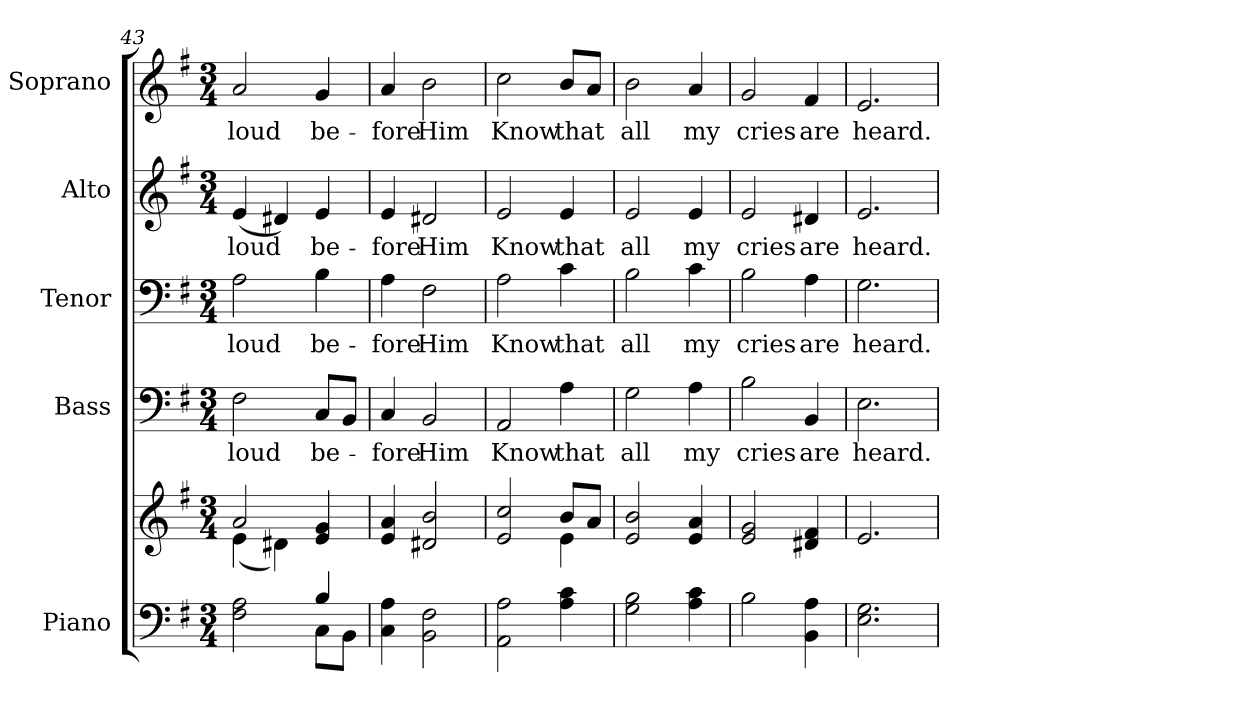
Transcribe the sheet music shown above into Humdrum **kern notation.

**kern	**kern	**kern	**text	**kern	**text	**kern	**text	**kern	**text
*part5	*part5	*part4	*part4	*part3	*part3	*part2	*part2	*part1	*part1
*staff6	*staff5	*staff4	*staff4	*staff3	*staff3	*staff2	*staff2	*staff1	*staff1
*I"Piano	*	*I"Bass	*	*I"Tenor	*	*I"Alto	*	*I"Soprano	*
*I'Pno.	*	*I'B.	*	*I'T.	*	*I'A.	*	*I'S.	*
*clefF4	*clefG2	*clefF4	*	*clefF4	*	*clefG2	*	*clefG2	*
*k[f#]	*k[f#]	*k[f#]	*	*k[f#]	*	*k[f#]	*	*k[f#]	*
*G:	*G:	*G:	*	*G:	*	*G:	*	*G:	*
*M3/4	*M3/4	*M3/4	*	*M3/4	*	*M3/4	*	*M3/4	*
=43	=43	=43	=43	=43	=43	=43	=43	=43	=43
*^	*^	*	*	*	*	*	*	*	*
!	!	!	!	!	!LO:LY:b:color=#000000	!	!	!	!	!	!
!	!	!	!	!	!	!	!LO:LY:b:color=#000000	!	!	!	!
!	!	!	!	!	!	!	!	!	!LO:LY:b:color=#000000	!	!
!	!	!	!	!	!	!	!	!	!	!	!LO:LY:b:color=#000000
2F#i\ 2Ai	2ryy	2ai/	(4ei\	2F#i\	-loud	2Ai\	-loud	(4ei/	-loud	2ai/	-loud
.	.	.	4d#Xi\)	.	.	.	.	4d#Xi/)	.	.	.
!	!	!	!	!	!LO:LY:b:color=#000000	!	!	!	!	!	!
!	!	!	!	!	!	!	!LO:LY:b:color=#000000	!	!	!	!
!	!	!	!	!	!	!	!	!	!LO:LY:b:color=#000000	!	!
!	!	!	!	!	!	!	!	!	!	!	!LO:LY:b:color=#000000
4Bi/	8Ci\L	4ei/ 4gi	4ryy	8Ci/L	be-	4Bi\	be-	4ei/	be-	4gi/	be-
.	8BBi\J	.	.	8BBi/J	.	.	.	.	.	.	.
*v	*v	*	*	*	*	*	*	*	*	*	*
*	*v	*v	*	*	*	*	*	*	*	*
=44	=44	=44	=44	=44	=44	=44	=44	=44	=44
*^	*	*	*	*	*	*	*	*	*
!	!	!	!	!LO:LY:b:color=#000000	!	!	!	!	!	!
*v	*v	*	*	*	*	*	*	*	*	*
*^	*	*	*	*	*	*	*	*	*
!	!	!	!	!	!	!LO:LY:b:color=#000000	!	!	!	!
*v	*v	*	*	*	*	*	*	*	*	*
*^	*	*	*	*	*	*	*	*	*
!	!	!	!	!	!	!	!	!LO:LY:b:color=#000000	!	!
*v	*v	*	*	*	*	*	*	*	*	*
*^	*	*	*	*	*	*	*	*	*
!	!	!	!	!	!	!	!	!	!	!LO:LY:b:color=#000000
*v	*v	*	*	*	*	*	*	*	*	*
4Ci\ 4Ai	4ei/ 4ai	4Ci/	-fore	4Ai\	-fore	4ei/	-fore	4ai/	-fore
!	!	!	!LO:LY:b:color=#000000	!	!	!	!	!	!
!	!	!	!	!	!LO:LY:b:color=#000000	!	!	!	!
!	!	!	!	!	!	!	!LO:LY:b:color=#000000	!	!
!	!	!	!	!	!	!	!	!	!LO:LY:b:color=#000000
2BBi\ 2F#i	2d#Xi/ 2bi	2BBi/	Him	2F#i\	Him	2d#Xi/	Him	2bi\	Him
=45	=45	=45	=45	=45	=45	=45	=45	=45	=45
*	*^	*	*	*	*	*	*	*	*
!	!	!	!	!LO:LY:b:color=#000000	!	!	!	!	!	!
!	!	!	!	!	!	!LO:LY:b:color=#000000	!	!	!	!
!	!	!	!	!	!	!	!	!LO:LY:b:color=#000000	!	!
!	!	!	!	!	!	!	!	!	!	!LO:LY:b:color=#000000
2AAi\ 2Ai	2ei/ 2cci	2ryy	2AAi/	Know	2Ai\	Know	2ei/	Know	2cci\	Know
!	!	!	!	!LO:LY:b:color=#000000	!	!	!	!	!	!
!	!	!	!	!	!	!LO:LY:b:color=#000000	!	!	!	!
!	!	!	!	!	!	!	!	!LO:LY:b:color=#000000	!	!
!	!	!	!	!	!	!	!	!	!	!LO:LY:b:color=#000000
4Ai\ 4ci	8bi/L	4ei\	4Ai\	that	4ci\	that	4ei/	that	8bi/L	that
.	8ai/J	.	.	.	.	.	.	.	8ai/J	.
*	*v	*v	*	*	*	*	*	*	*	*
=46	=46	=46	=46	=46	=46	=46	=46	=46	=46
!	!	!	!LO:LY:b:color=#000000	!	!	!	!	!	!
!	!	!	!	!	!LO:LY:b:color=#000000	!	!	!	!
!	!	!	!	!	!	!	!LO:LY:b:color=#000000	!	!
!	!	!	!	!	!	!	!	!	!LO:LY:b:color=#000000
2Gi\ 2Bi	2ei/ 2bi	2Gi\	all	2Bi\	all	2ei/	all	2bi\	all
!	!	!	!LO:LY:b:color=#000000	!	!	!	!	!	!
!	!	!	!	!	!LO:LY:b:color=#000000	!	!	!	!
!	!	!	!	!	!	!	!LO:LY:b:color=#000000	!	!
!	!	!	!	!	!	!	!	!	!LO:LY:b:color=#000000
4Ai\ 4ci	4ei/ 4ai	4Ai\	my	4ci\	my	4ei/	my	4ai/	my
=47	=47	=47	=47	=47	=47	=47	=47	=47	=47
!	!	!	!LO:LY:b:color=#000000	!	!	!	!	!	!
!	!	!	!	!	!LO:LY:b:color=#000000	!	!	!	!
!	!	!	!	!	!	!	!LO:LY:b:color=#000000	!	!
!	!	!	!	!	!	!	!	!	!LO:LY:b:color=#000000
2Bi\	2ei/ 2gi	2Bi\	cries	2Bi\	cries	2ei/	cries	2gi/	cries
!	!	!	!LO:LY:b:color=#000000	!	!	!	!	!	!
!	!	!	!	!	!LO:LY:b:color=#000000	!	!	!	!
!	!	!	!	!	!	!	!LO:LY:b:color=#000000	!	!
!	!	!	!	!	!	!	!	!	!LO:LY:b:color=#000000
4BBi\ 4Ai	4d#Xi/ 4f#i	4BBi/	are	4Ai\	are	4d#Xi/	are	4f#i/	are
=48	=48	=48	=48	=48	=48	=48	=48	=48	=48
!	!	!	!LO:LY:b:color=#000000	!	!	!	!	!	!
!	!	!	!	!	!LO:LY:b:color=#000000	!	!	!	!
!	!	!	!	!	!	!	!LO:LY:b:color=#000000	!	!
!	!	!	!	!	!	!	!	!	!LO:LY:b:color=#000000
2.Ei\ 2.Gi	2.ei/	2.Ei\	heard.	2.Gi\	heard.	2.ei/	heard.	2.ei/	heard.
=	=	=	=	=	=	=	=	=	=
*-	*-	*-	*-	*-	*-	*-	*-	*-	*-
